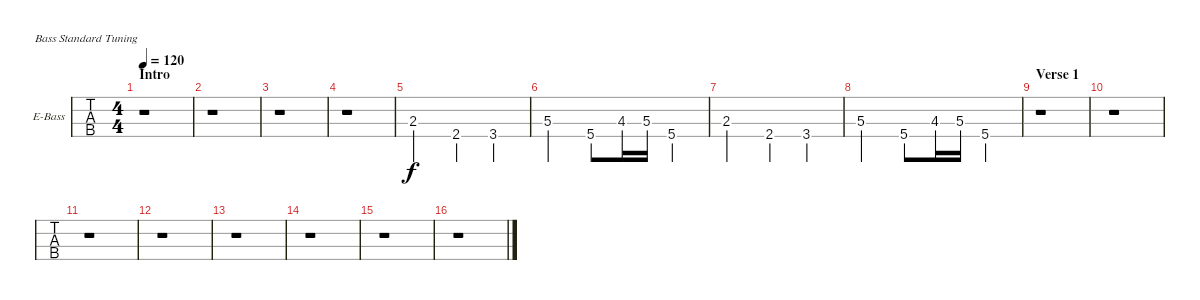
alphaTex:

\defaultSystemsLayout 4
\bracketExtendMode groupsimilarinstruments
\firstSystemTrackNameOrientation horizontal
\otherSystemsTrackNameOrientation horizontal
\track ("Bass" "E-Bass") {instrument electricbassfinger}
\staff {tabs}
\tuning (G2 D2 A1 E1)
\ts (4 4)
\section ("" "Intro")
\tempo 120
\clef f4
\scale
0.487395
\ks c
r.1{dy f instrument electricbassfinger} |
\scale
0.256303 r.1 |
\scale
0.256303 r.1 |
\scale
0.333333 r.1 |
\scale
0.333333 2.3.2 2.4.4 3.4.4 |
\scale
0.333333 5.3.2 5.4.8 4.3.16 5.3.16 5.4.4 |
\scale
0.333333 2.3.2 2.4.4 3.4.4 |
\scale
0.333333 5.3.2 5.4.8 4.3.16 5.3.16 5.4.4 |
\section ("" "Verse 1")
\scale
0.333333 r.1 |
\scale
0.333333 r.1 |
\scale
0.333333 r.1 |
\scale
0.333333 r.1 |
r.1 |
r.1 |
r.1 |
r.1
